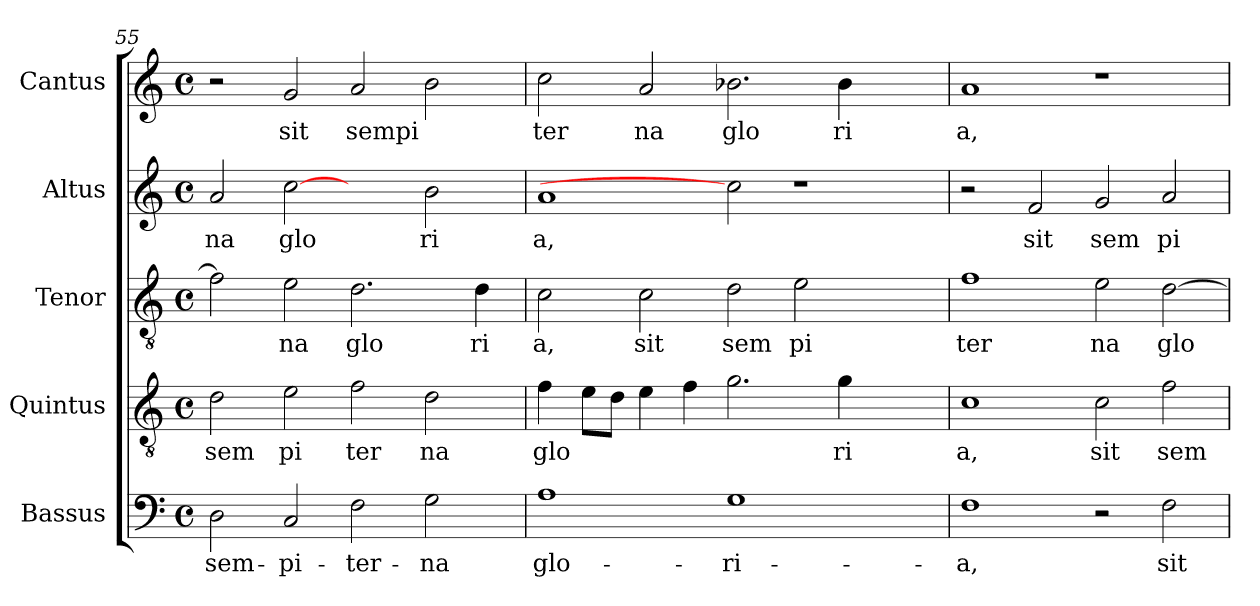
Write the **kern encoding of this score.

**kern	**text	**kern	**text	**kern	**text	**kern	**text	**kern	**text
*part5	*part5	*part4	*part4	*part3	*part3	*part2	*part2	*part1	*part1
*staff5	*staff5	*staff4	*staff4	*staff3	*staff3	*staff2	*staff2	*staff1	*staff1
*I"Bassus	*	*I"Quintus	*	*I"Tenor	*	*I"Altus	*	*I"Cantus	*
!!LO:LB:g=z
*clefF4	*	*clefGv2	*	*clefGv2	*	*clefG2	*	*clefG2	*
*M4/4	*	*M4/4	*	*M4/4	*	*M4/4	*	*M4/4	*
*met(c)	*	*met(c)	*	*met(c)	*	*met(c)	*	*met(c)	*
=55	=55	=55	=55	=55	=55	=55	=55	=55	=55
!	!LO:LY:b:cj	!	!LO:LY:b:cj	!	!	!	!LO:LY:b:cj	!	!
*	*	*	*	*^	*	*	*	*	*
2D\	sem-	2d\	sem	2f\]	64ryy	.	2a/	-na	2r	.
.	.	.	.	.	1ryy	.	.	.	.	.
!	!LO:LY:b:cj	!	!LO:LY:b:cj	!	!	!LO:LY:b:cj	!	!LO:LY:b:cj	!	!LO:LY:b:cj
2C/	-pi-	2e\	pi	2e\	.	na	[2cc	glo	2g/	sit
!	!LO:LY:b:cj	!	!LO:LY:b:cj	!	!	!LO:LY:b:cj	!	!	!	!LO:LY:b:cj
2F\	-ter-	2f\	ter	2.d\	.	glo	2ryy	.	2a/	sempi
.	.	.	.	.	2ryy	.	.	.	.	.
!	!LO:LY:b:cj	!	!LO:LY:b:cj	!	!	!	!	!LO:LY:b:cj	!	!
2G\	-na	2d\	na	.	.	.	2b\	ri	2b\	.
.	.	.	.	.	4ryy	.	.	.	.	.
!	!	!	!	!	!	!LO:LY:b:cj	!	!	!	!
.	.	.	.	4d\	.	ri	.	.	.	.
.	.	.	.	.	8...ryy	.	.	.	.	.
=56	=56	=56	=56	=56	=56	=56	=56	=56	=56	=56
!	!LO:LY:b:cj	!	!LO:LY:b	!	!	!LO:LY:b:cj	!	!LO:LY:b:cj	!	!LO:LY:b:cj
*	*	*	*	*v	*v	*	*	*	*	*
1A	glo-	4f\	glo	2c\	a,	1a	a,	2cc\	ter
.	.	8e\L	.	.	.	.	.	.	.
.	.	8d\J	.	.	.	.	.	.	.
!	!	!	!	!	!LO:LY:b:cj	!	!	!	!LO:LY:b:cj
.	.	4e\	.	2c\	sit	.	.	2a/	na
.	.	4f\	.	.	.	.	.	.	.
!	!LO:LY:b:cj	!	!	!	!LO:LY:b:cj	!	!	!	!LO:LY:b:cj
1G	-ri-	2.g\	.	2d\	sem	2cc]	.	2.b-X\	glo
!	!	!	!	!	!LO:LY:b:cj	!	!	!	!
.	.	.	.	2e\	pi	1r	.	.	.
!	!	!	!LO:LY:b:cj	!	!	!	!	!	!LO:LY:b:cj
.	.	4g\	ri	.	.	.	.	4b-\	ri
2ryy	.	2ryy	.	2ryy	.	.	.	2ryy	.
=57	=57	=57	=57	=57	=57	=57	=57	=57	=57
!	!LO:LY:b:cj	!	!LO:LY:b:cj	!	!LO:LY:b:cj	!	!	!	!LO:LY:b:cj
1F	-a,	1c	a,	1f	ter	2r	.	1a	a,
!	!	!	!	!	!	!	!LO:LY:b:cj	!	!
.	.	.	.	.	.	2f/	sit	.	.
!	!	!	!LO:LY:b:cj	!	!LO:LY:b:cj	!	!LO:LY:b:cj	!	!
2r	.	2c\	sit	2e\	na	2g/	sem	1r	.
!	!LO:LY:b:cj	!	!LO:LY:b:cj	!	!LO:LY:b	!	!LO:LY:b:cj	!	!
2F\	sit	2f\	sem	[>2d\	glo	2a/	pi	.	.
=	=	=	=	=	=	=	=	=	=
*-	*-	*-	*-	*-	*-	*-	*-	*-	*-
